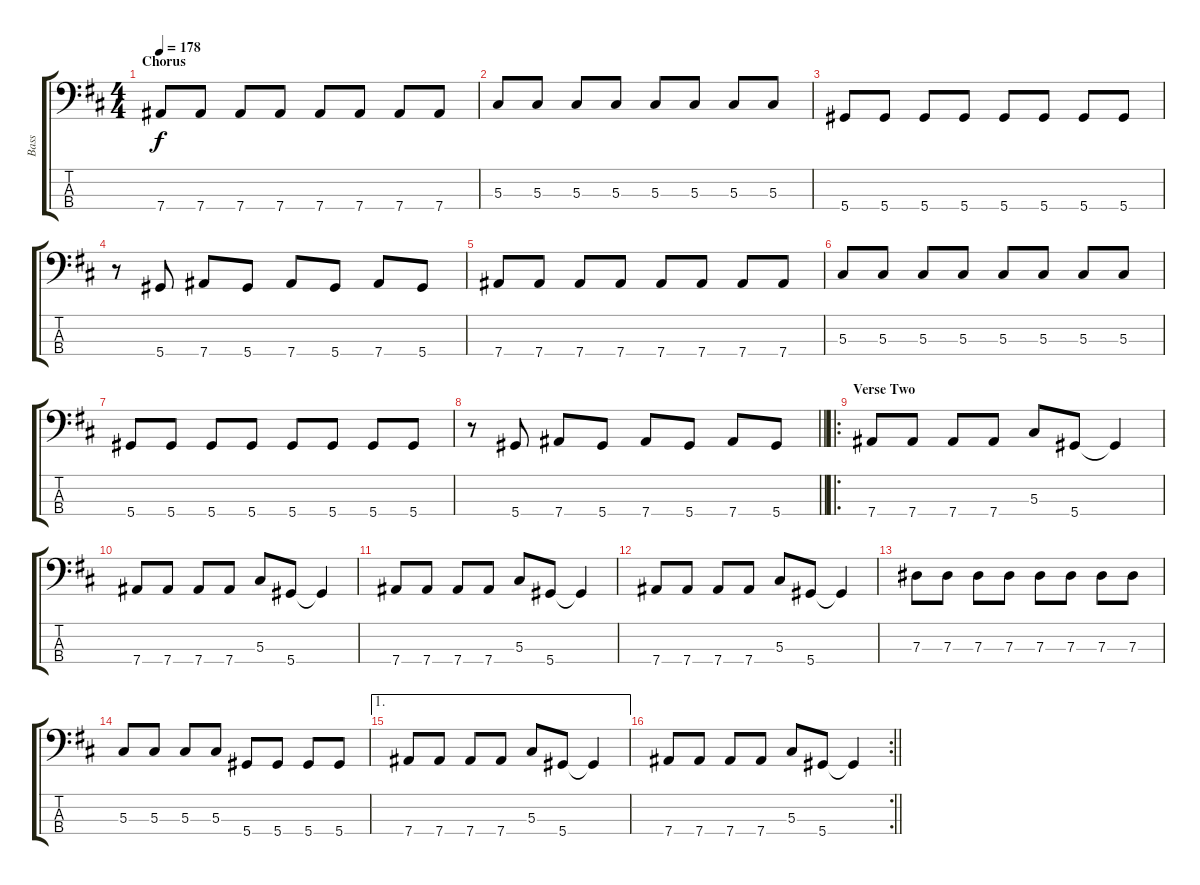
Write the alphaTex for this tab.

\track ("Bass" "Bass") {instrument electricbasspick}
\staff {score tabs}
\tuning (Gb2 Db2 Ab1 Eb1) {hide}
\ts (4 4)
\section ("" "Chorus")
\tempo 178
\clef f4
\ks bminor
7.4.8{dy f} 7.4.8 7.4.8 7.4.8 7.4.8 7.4.8 7.4.8 7.4.8 |
5.3.8 5.3.8 5.3.8 5.3.8 5.3.8 5.3.8 5.3.8 5.3.8 |
5.4.8 5.4.8 5.4.8 5.4.8 5.4.8 5.4.8 5.4.8 5.4.8 |
r.8 5.4.8 7.4.8 5.4.8 7.4.8 5.4.8 7.4.8 5.4.8 |
7.4.8 7.4.8 7.4.8 7.4.8 7.4.8 7.4.8 7.4.8 7.4.8 |
5.3.8 5.3.8 5.3.8 5.3.8 5.3.8 5.3.8 5.3.8 5.3.8 |
5.4.8 5.4.8 5.4.8 5.4.8 5.4.8 5.4.8 5.4.8 5.4.8 |
\barLineRight lightlight
r.8 5.4.8 7.4.8 5.4.8 7.4.8 5.4.8 7.4.8 5.4.8 |
\ro
\section ("" "Verse Two")
7.4.8 7.4.8 7.4.8 7.4.8 5.3.8 5.4.8 5.4{t}.4 |
7.4.8 7.4.8 7.4.8 7.4.8 5.3.8 5.4.8 5.4{t}.4 |
7.4.8 7.4.8 7.4.8 7.4.8 5.3.8 5.4.8 5.4{t}.4 |
7.4.8 7.4.8 7.4.8 7.4.8 5.3.8 5.4.8 5.4{t}.4 |
7.3.8 7.3.8 7.3.8 7.3.8 7.3.8 7.3.8 7.3.8 7.3.8 |
5.3.8 5.3.8 5.3.8 5.3.8 5.4.8 5.4.8 5.4.8 5.4.8 |
\ae 1
7.4.8 7.4.8 7.4.8 7.4.8 5.3.8 5.4.8 5.4{t}.4 |
\rc 2
\barLineRight lightlight
7.4.8 7.4.8 7.4.8 7.4.8 5.3.8 5.4.8 5.4{t}.4
